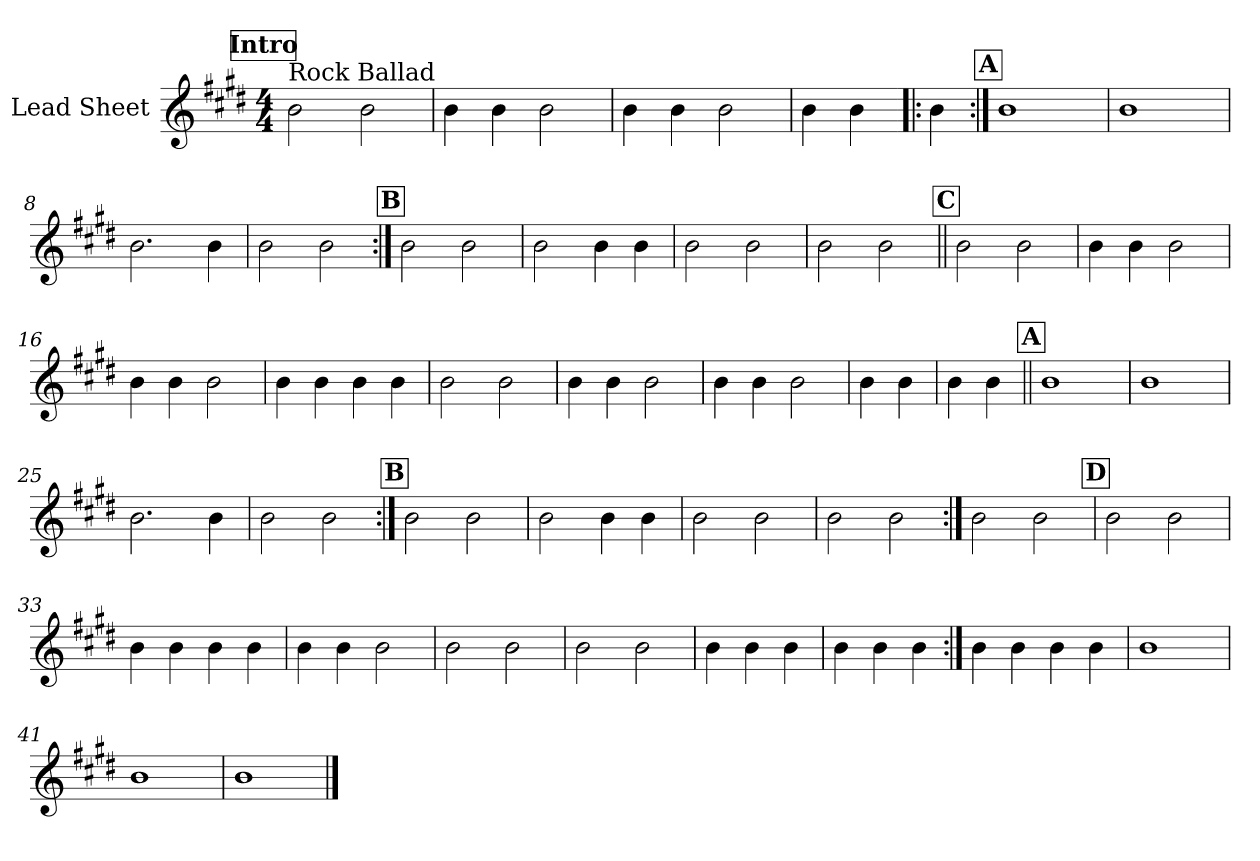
**kern
*part1
*staff1
*I"Lead Sheet
*clefG2
*k[f#c#g#d#]
*E:
*M4/4
*MM70
!!LO:REH:place=s1:a:fs=14:t=Intro
=1
!LO:TX:a:t=Rock Ballad
2b\
2b\
=2
4b\
4b\
2b\
=3
4b\
4b\
2b\
=4
4b\
4b\
=5!|:
4b\
!!LO:LB:g=z
!!LO:REH:place=s1:a:fs=14:t=A
=6:|!
1b
=7
1b
=8
2.b\
4b\
=9
2b\
2b\
!!LO:LB:g=z
!!LO:REH:place=s1:a:fs=14:t=B
=10:|!
2b\
2b\
=11
2b\
4b\
4b\
=12
2b\
2b\
=13
2b\
2b\
!!LO:LB:g=z
!!LO:REH:place=s1:a:fs=14:t=C
=14||
2b\
2b\
=15
4b\
4b\
2b\
=16
4b\
4b\
2b\
=17
4b\
4b\
4b\
4b\
!!LO:LB:g=z
=18
2b\
2b\
=19
4b\
4b\
2b\
=20
4b\
4b\
2b\
=21
4b\
4b\
=22
4b\
4b\
!!LO:LB:g=z
!!LO:REH:place=s1:a:fs=14:t=A
=23||
1b
=24
1b
=25
2.b\
4b\
=26
2b\
2b\
!!LO:LB:g=z
!!LO:REH:place=s1:a:fs=14:t=B
=27:|!
2b\
2b\
=28
2b\
4b\
4b\
=29
2b\
2b\
=30
2b\
2b\
!!LO:LB:g=z
=31:|!
2b\
2b\
!!LO:REH:place=s1:a:fs=14:t=D
=32
2b\
2b\
=33
4b\
4b\
4b\
4b\
=34
4b\
4b\
2b\
!!LO:LB:g=z
=35
2b\
2b\
=36
2b\
2b\
=37
4b\
4b\
4b\
=38
4b\
4b\
4b\
!!LO:LB:g=z
=39:|!
4b\
4b\
4b\
4b\
=40
1b
=41
1b
=42
1b
==
*-
